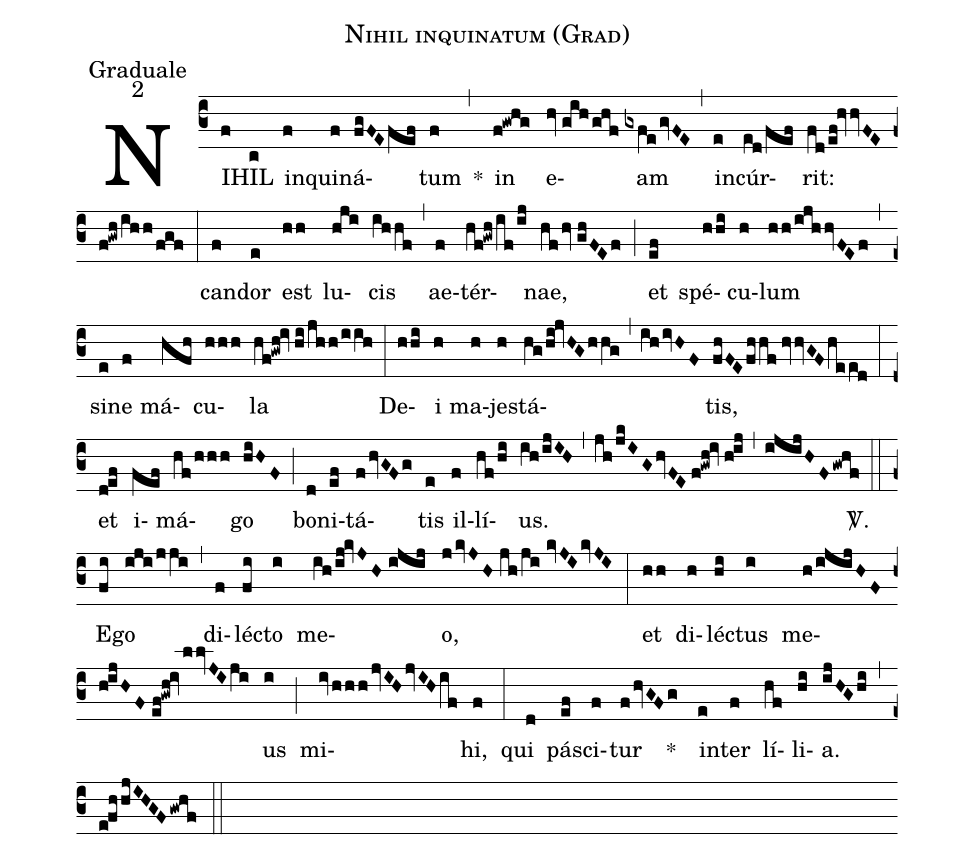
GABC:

name:Nihil inquinatum (Grad);
office-part:Graduale;
mode:2;
%%
(c3) NI(f)HIL(c) in(f)qui(f)ná(fgFE/fef)tum(f) *(,) in(f!gwhg) e(hv//gih/ghf)am(gxfe/gvFE) (,) in(e)cúr(ed/fef)rit:(fd/ef!hvvFE//f!gwh/ihh/fgf) (:) can(f)dor(e) est(hh) lu(hji)cis(ihhf) (,) ae(f)tér(hf!gwh/if/ij)nae,(hf/hv//ghFEf) (;) et(ef) spé(hhi)cu(h)lum(hh/ijhhvFEf) (,) si(e)ne(f) má(hfh)cu(hhh)la(hf!gwh!iv//hi/jhh/iih) (:) De(hhi)i(h) ma(h)je(h)stá(hg/hi!jvHG/hhg,ih/ivHF)tis,(fhFE/fhhf//hvvGF/heed) (:) et(d!ef) i(fef)má(hf/hhh)go(hiHF) (;) bo(d)ni(ef)tá(f/hvGFg)tis(e) il(f)lí(hf/hi)us.(ih/ijIH) (,) (jh/jkIG/hvFE//f!gwh!iv//h!ij) (,) (ijijHF/gwhf) <sp>V/</sp>.(::) E(fi)go(iji/jji) (,) di(f)lé(fi)cto(i) me(ih/ij!kvJH//ijij)o,(j/kvJH//jh/ji//kvJI/kvJI) (:) et(hh) di(h)lé(hi)ctus(i) me(h/ijijHF//h!ijHF//ef!gwh!iv/llvJI/ji)us(i) (;) mi(iv/hhh/jvIH/jvIH/if)hi,(f) (:) qui(d) pá(ef)sci(f)tur(f/hvGFg) *() in(e)ter(f) lí(hf)li(hi)a.(ijHGhi) (,) (e!fhhjIHGF/gwhf) (::)
